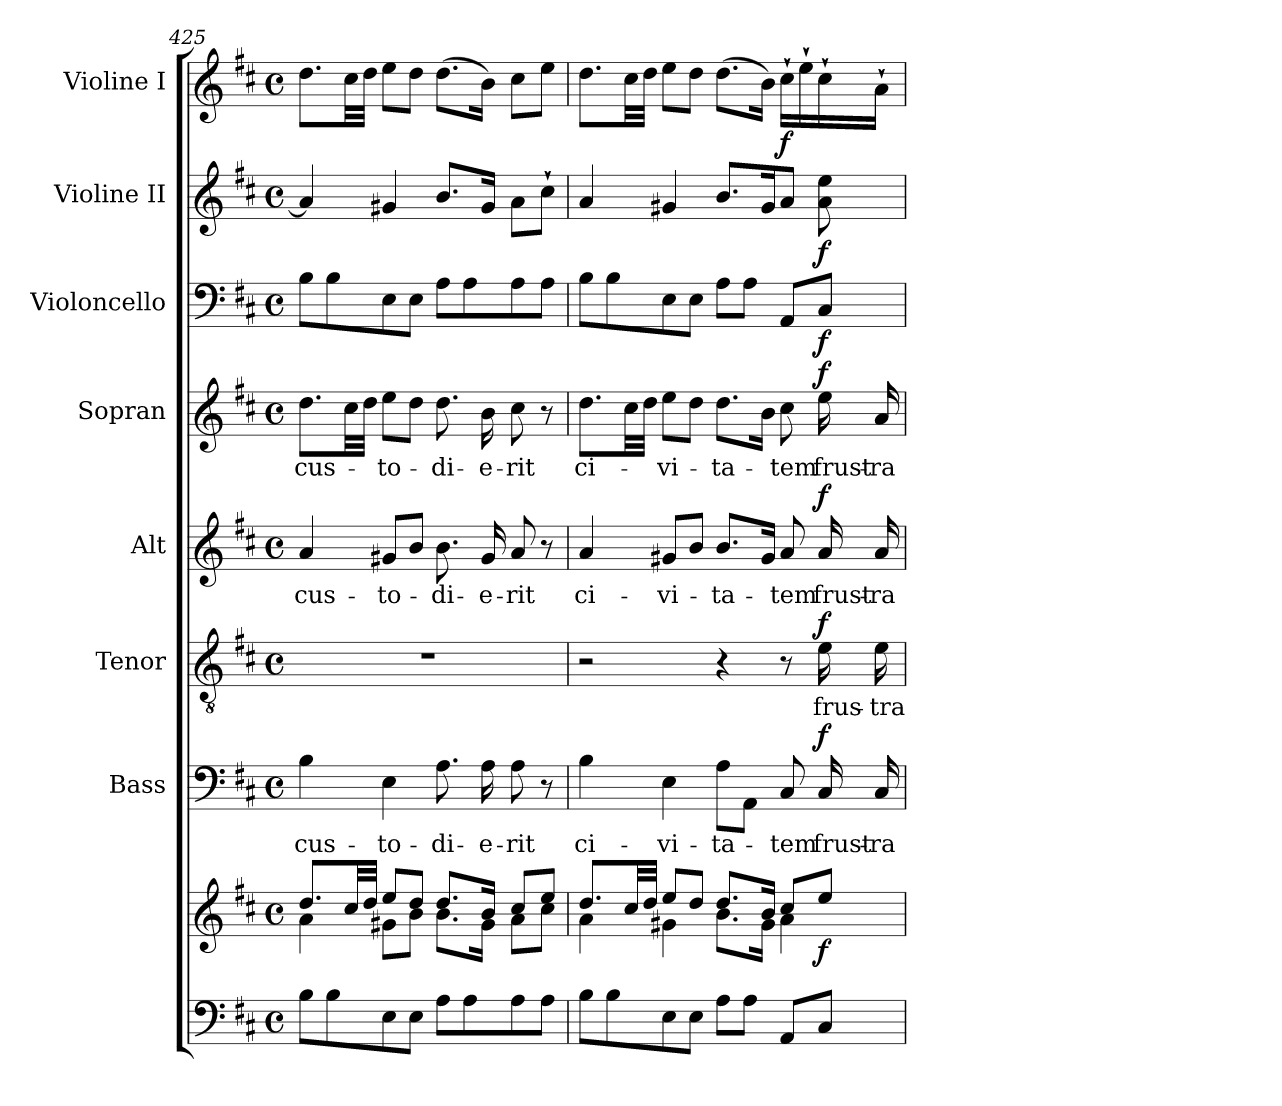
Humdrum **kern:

**kern	**kern	**dynam	**kern	**text	**dynam	**kern	**text	**dynam	**kern	**text	**dynam	**kern	**text	**dynam	**kern	**dynam	**kern	**dynam	**kern	**dynam
*part8	*part8	*part8	*part7	*part7	*part7	*part6	*part6	*part6	*part5	*part5	*part5	*part4	*part4	*part4	*part3	*part3	*part2	*part2	*part1	*part1
*staff9	*staff8	*staff8/9	*staff7	*staff7	*staff7	*staff6	*staff6	*staff6	*staff5	*staff5	*staff5	*staff4	*staff4	*staff4	*staff3	*staff3	*staff2	*staff2	*staff1	*staff1
*	*	*	*I"Bass	*	*	*I"Tenor	*	*	*I"Alt	*	*	*I"Sopran	*	*	*I"Violoncello	*	*I"Violine II	*	*I"Violine I	*
*	*	*	*I'B.	*	*	*I'T.	*	*	*I'A.	*	*	*I'S.	*	*	*I'Vc.	*	*I'Vl. II	*	*I'Vl. I	*
!!LO:PB:g=z
*clefF4	*clefG2	*	*clefF4	*	*	*clefGv2	*	*	*clefG2	*	*	*clefG2	*	*	*clefF4	*	*clefG2	*	*clefG2	*
*	*	*	*	*	*	*	*	*	*	*	*	*	*	*	*ITrd7c12	*	*	*	*	*
*k[f#c#]	*k[f#c#]	*	*k[f#c#]	*	*	*k[f#c#]	*	*	*k[f#c#]	*	*	*k[f#c#]	*	*	*k[f#c#]	*	*k[f#c#]	*	*k[f#c#]	*
*D:	*D:	*	*D:	*	*	*D:	*	*	*D:	*	*	*D:	*	*	*D:	*	*D:	*	*D:	*
*M4/4	*M4/4	*	*M4/4	*	*	*M4/4	*	*	*M4/4	*	*	*M4/4	*	*	*M4/4	*	*M4/4	*	*M4/4	*
*met(c)	*met(c)	*	*met(c)	*	*	*met(c)	*	*	*met(c)	*	*	*met(c)	*	*	*met(c)	*	*met(c)	*	*met(c)	*
=425	=425	=425	=425	=425	=425	=425	=425	=425	=425	=425	=425	=425	=425	=425	=425	=425	=425	=425	=425	=425
*	*^	*	*	*	*	*	*	*	*	*	*	*	*	*	*	*	*	*	*	*
!	!	!	!	!	!LO:LY:b	!	!	!	!	!	!LO:LY:b	!	!	!LO:LY:b	!	!	!	!	!	!	!
8B\L	8.dd/L	4a\	.	4B\	cus-	.	1r	.	.	4a/	cus-	.	8.dd\L	cus-	.	8BB\L	.	4a/]	.	8.dd\L	.
8B\	.	.	.	.	.	.	.	.	.	.	.	.	.	.	.	8BB\	.	.	.	.	.
.	32cc#/LL	.	.	.	.	.	.	.	.	.	.	.	32cc#\LL	.	.	.	.	.	.	32cc#\LL	.
.	32dd/JJJ	.	.	.	.	.	.	.	.	.	.	.	32dd\JJJ	.	.	.	.	.	.	32dd\JJJ	.
!	!	!	!	!	!LO:LY:b	!	!	!	!	!	!LO:LY:b	!	!	!LO:LY:b	!	!	!	!	!	!	!
8E\	8ee/L	8g#X\L	.	4E\	-to-	.	.	.	.	8g#X/L	-to-	.	8ee\L	-to-	.	8EE\	.	4g#X/	.	8ee\L	.
8E\J	8dd/J	8b\J	.	.	.	.	.	.	.	8b/J	.	.	8dd\J	.	.	8EE\J	.	.	.	8dd\J	.
!	!	!	!	!	!LO:LY:b	!	!	!	!	!	!LO:LY:b	!	!	!LO:LY:b	!	!	!	!	!	!	!
8A\L	8.dd/L	8.b\L	.	8.A\	-di-	.	.	.	.	8.b\	-di-	.	8.dd\	-di-	.	8AA\L	.	8.b/L	.	(>8.dd\L	.
8A\	.	.	.	.	.	.	.	.	.	.	.	.	.	.	.	8AA\	.	.	.	.	.
!	!	!	!	!	!LO:LY:b	!	!	!	!	!	!LO:LY:b	!	!	!LO:LY:b	!	!	!	!	!	!	!
.	16b/Jk	16g#\Jk	.	16A\	-e-	.	.	.	.	16g#/	-e-	.	16b\	-e-	.	.	.	16g#/Jk	.	16b\Jk)	.
!	!	!	!	!	!LO:LY:b	!	!	!	!	!	!LO:LY:b	!	!	!LO:LY:b	!	!	!	!	!	!	!
8A\	8cc#/L	8a\L	.	8A\	-rit	.	.	.	.	8a/	-rit	.	8cc#\	-rit	.	8AA\	.	8a\L	.	8cc#\L	.
8A\J	8ee/J	8cc#\J	.	8r	.	.	.	.	.	8r	.	.	8r	.	.	8AA\J	.	8cc#`>\J	.	8ee\J	.
=426	=426	=426	=426	=426	=426	=426	=426	=426	=426	=426	=426	=426	=426	=426	=426	=426	=426	=426	=426	=426	=426
!	!	!	!	!	!LO:LY:b	!	!	!	!	!	!LO:LY:b	!	!	!LO:LY:b	!	!	!	!	!	!	!
8B\L	8.dd/L	4a\	.	4B\	ci-	.	2r	.	.	4a/	ci-	.	8.dd\L	ci-	.	8BB\L	.	4a/	.	8.dd\L	.
8B\	.	.	.	.	.	.	.	.	.	.	.	.	.	.	.	8BB\	.	.	.	.	.
.	32cc#/LL	.	.	.	.	.	.	.	.	.	.	.	32cc#\LL	.	.	.	.	.	.	32cc#\LL	.
.	32dd/JJJ	.	.	.	.	.	.	.	.	.	.	.	32dd\JJJ	.	.	.	.	.	.	32dd\JJJ	.
!	!	!	!	!	!LO:LY:b	!	!	!	!	!	!LO:LY:b	!	!	!LO:LY:b	!	!	!	!	!	!	!
8E\	8ee/L	4g#X\	.	4E\	-vi-	.	.	.	.	8g#X/L	-vi-	.	8ee\L	-vi-	.	8EE\	.	4g#X/	.	8ee\L	.
8E\J	8dd/J	.	.	.	.	.	.	.	.	8b/J	.	.	8dd\J	.	.	8EE\J	.	.	.	8dd\J	.
!	!	!	!	!	!LO:LY:b	!	!	!	!	!	!LO:LY:b	!	!	!LO:LY:b	!	!	!	!	!	!	!
8A\L	8.dd/L	8.b\L	.	8A\L	-ta-	.	4r	.	.	8.b/L	-ta-	.	8.dd\L	-ta-	.	8AA\L	.	8.b/L	.	(>8.dd\L	.
8A\J	.	.	.	8AA\J	.	.	.	.	.	.	.	.	.	.	.	8AA\J	.	.	.	.	.
.	16b/Jk	16g#\Jk	.	.	.	.	.	.	.	16g#/Jk	.	.	16b\Jk	.	.	.	.	16g#/k	.	16b\Jk)	.
!	!	!	!	!	!LO:LY:b	!	!	!	!	!	!LO:LY:b	!	!	!LO:LY:b	!	!	!	!	!	!	!LO:DY:b
8AA/L	8cc#/L	4a\	.	8C#/	-tem	.	8r	.	.	8a/	-tem	.	8cc#\	-tem	.	8AAA/L	.	8a/J	.	16cc#`>\LL	f
.	.	.	.	.	.	.	.	.	.	.	.	.	.	.	.	.	.	.	.	16ee`>\	.
!	!	!	!LO:DY:b	!	!LO:LY:b	!LO:DY:a	!	!LO:LY:b	!LO:DY:a	!	!LO:LY:b	!LO:DY:a	!	!LO:LY:b	!LO:DY:a	!	!LO:DY:b	!	!LO:DY:b	!	!
8C#/J	8ee/J	.	f	16C#/	frust-	f	16e\	frus-	f	16a/	frust-	f	16ee\	frust-	f	8CC#/J	f	8a\ 8ee\	f	16cc#`>\	.
!	!	!	!	!	!LO:LY:b	!	!	!LO:LY:b	!	!	!LO:LY:b	!	!	!LO:LY:b	!	!	!	!	!	!	!
.	.	.	.	16C#/	-ra	.	16e\	-tra	.	16a/	-ra	.	16a/	-ra	.	.	.	.	.	16a`>\JJ	.
*	*v	*v	*	*	*	*	*	*	*	*	*	*	*	*	*	*	*	*	*	*	*
=	=	=	=	=	=	=	=	=	=	=	=	=	=	=	=	=	=	=	=	=
*-	*-	*-	*-	*-	*-	*-	*-	*-	*-	*-	*-	*-	*-	*-	*-	*-	*-	*-	*-	*-
